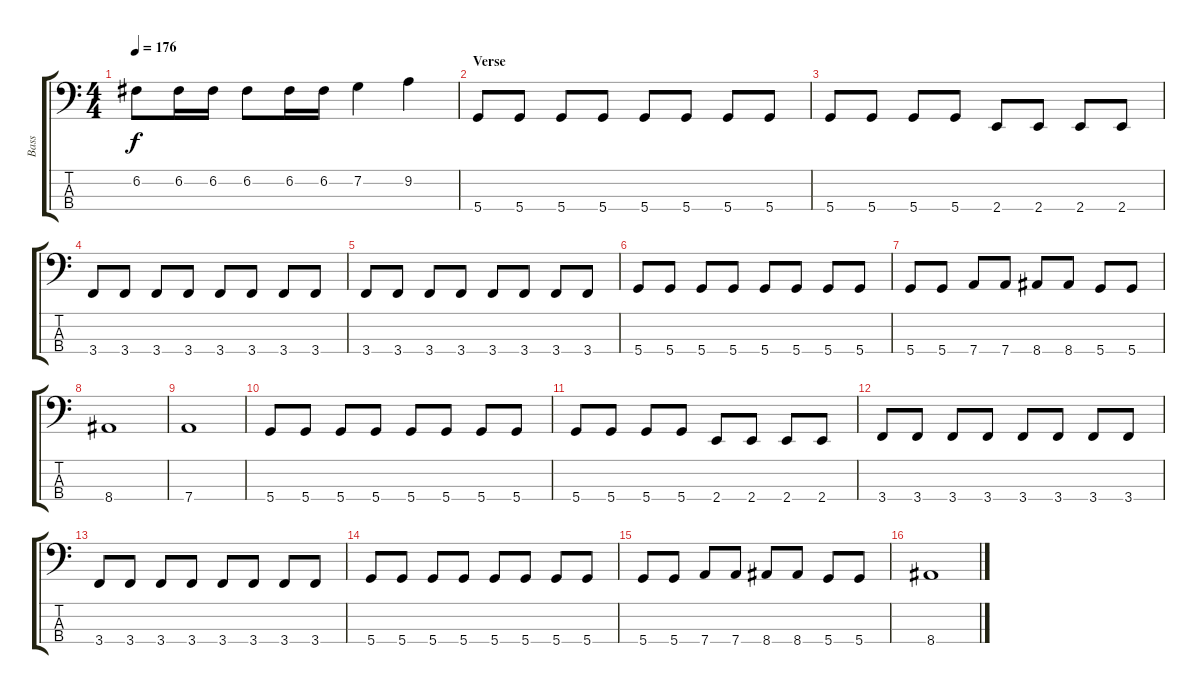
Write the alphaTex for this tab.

\track ("Bass" "Bass") {instrument electricbasspick}
\staff {score tabs}
\tuning (F2 C2 G1 D1) {hide}
\ts (4 4)
\tempo 176
\clef f4
\ks c
6.2.8{dy f} 6.2.16 6.2.16 6.2.8 6.2.16 6.2.16 7.2.4 9.2.4 |
\section ("" "Verse")
5.4.8 5.4.8 5.4.8 5.4.8 5.4.8 5.4.8 5.4.8 5.4.8 |
5.4.8 5.4.8 5.4.8 5.4.8 2.4.8 2.4.8 2.4.8 2.4.8 |
3.4.8 3.4.8 3.4.8 3.4.8 3.4.8 3.4.8 3.4.8 3.4.8 |
3.4.8 3.4.8 3.4.8 3.4.8 3.4.8 3.4.8 3.4.8 3.4.8 |
5.4.8 5.4.8 5.4.8 5.4.8 5.4.8 5.4.8 5.4.8 5.4.8 |
5.4.8 5.4.8 7.4.8 7.4.8 8.4.8 8.4.8 5.4.8 5.4.8 |
8.4.1 |
7.4.1 |
5.4.8 5.4.8 5.4.8 5.4.8 5.4.8 5.4.8 5.4.8 5.4.8 |
5.4.8 5.4.8 5.4.8 5.4.8 2.4.8 2.4.8 2.4.8 2.4.8 |
3.4.8 3.4.8 3.4.8 3.4.8 3.4.8 3.4.8 3.4.8 3.4.8 |
3.4.8 3.4.8 3.4.8 3.4.8 3.4.8 3.4.8 3.4.8 3.4.8 |
5.4.8 5.4.8 5.4.8 5.4.8 5.4.8 5.4.8 5.4.8 5.4.8 |
5.4.8 5.4.8 7.4.8 7.4.8 8.4.8 8.4.8 5.4.8 5.4.8 |
8.4.1
